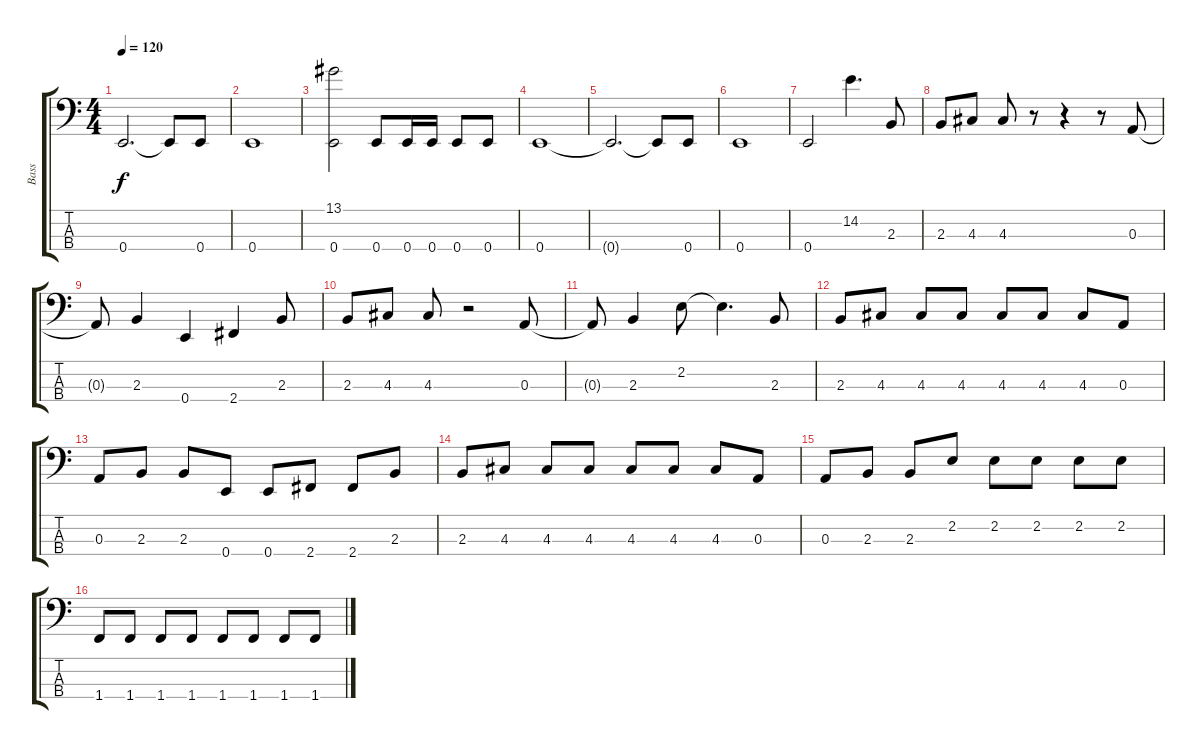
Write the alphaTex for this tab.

\track ("Bass" "Bass") {instrument slapbass1}
\staff {score tabs}
\tuning (G2 D2 A1 E1) {hide}
\ts (4 4)
\tempo 120
\clef f4
\ks c
0.4{t}.2{d dy f} 0.4{t}.8 0.4.8 |
0.4.1 |
(13.1 0.4).2 0.4.8 0.4.16 0.4.16 0.4.8 0.4.8 |
0.4.1 |
0.4{t}.2{d} 0.4{t}.8 0.4.8 |
0.4.1 |
0.4.2 14.2.4{d} 2.3.8 |
2.3.8 4.3.8 4.3.8 r.8 r.4 r.8 0.3.8 |
0.3{t}.8 2.3.4 0.4.4 2.4.4 2.3.8 |
2.3.8 4.3.8 4.3.8 r.2 0.3.8 |
0.3{t}.8 2.3.4 2.2.8 2.2{t}.4{d} 2.3.8 |
2.3.8 4.3.8 4.3.8 4.3.8 4.3.8 4.3.8 4.3.8 0.3.8 |
0.3.8 2.3.8 2.3.8 0.4.8 0.4.8 2.4.8 2.4.8 2.3.8 |
2.3.8 4.3.8 4.3.8 4.3.8 4.3.8 4.3.8 4.3.8 0.3.8 |
0.3.8 2.3.8 2.3.8 2.2.8 2.2.8 2.2.8 2.2.8 2.2.8 |
1.4.8 1.4.8 1.4.8 1.4.8 1.4.8 1.4.8 1.4.8 1.4.8
